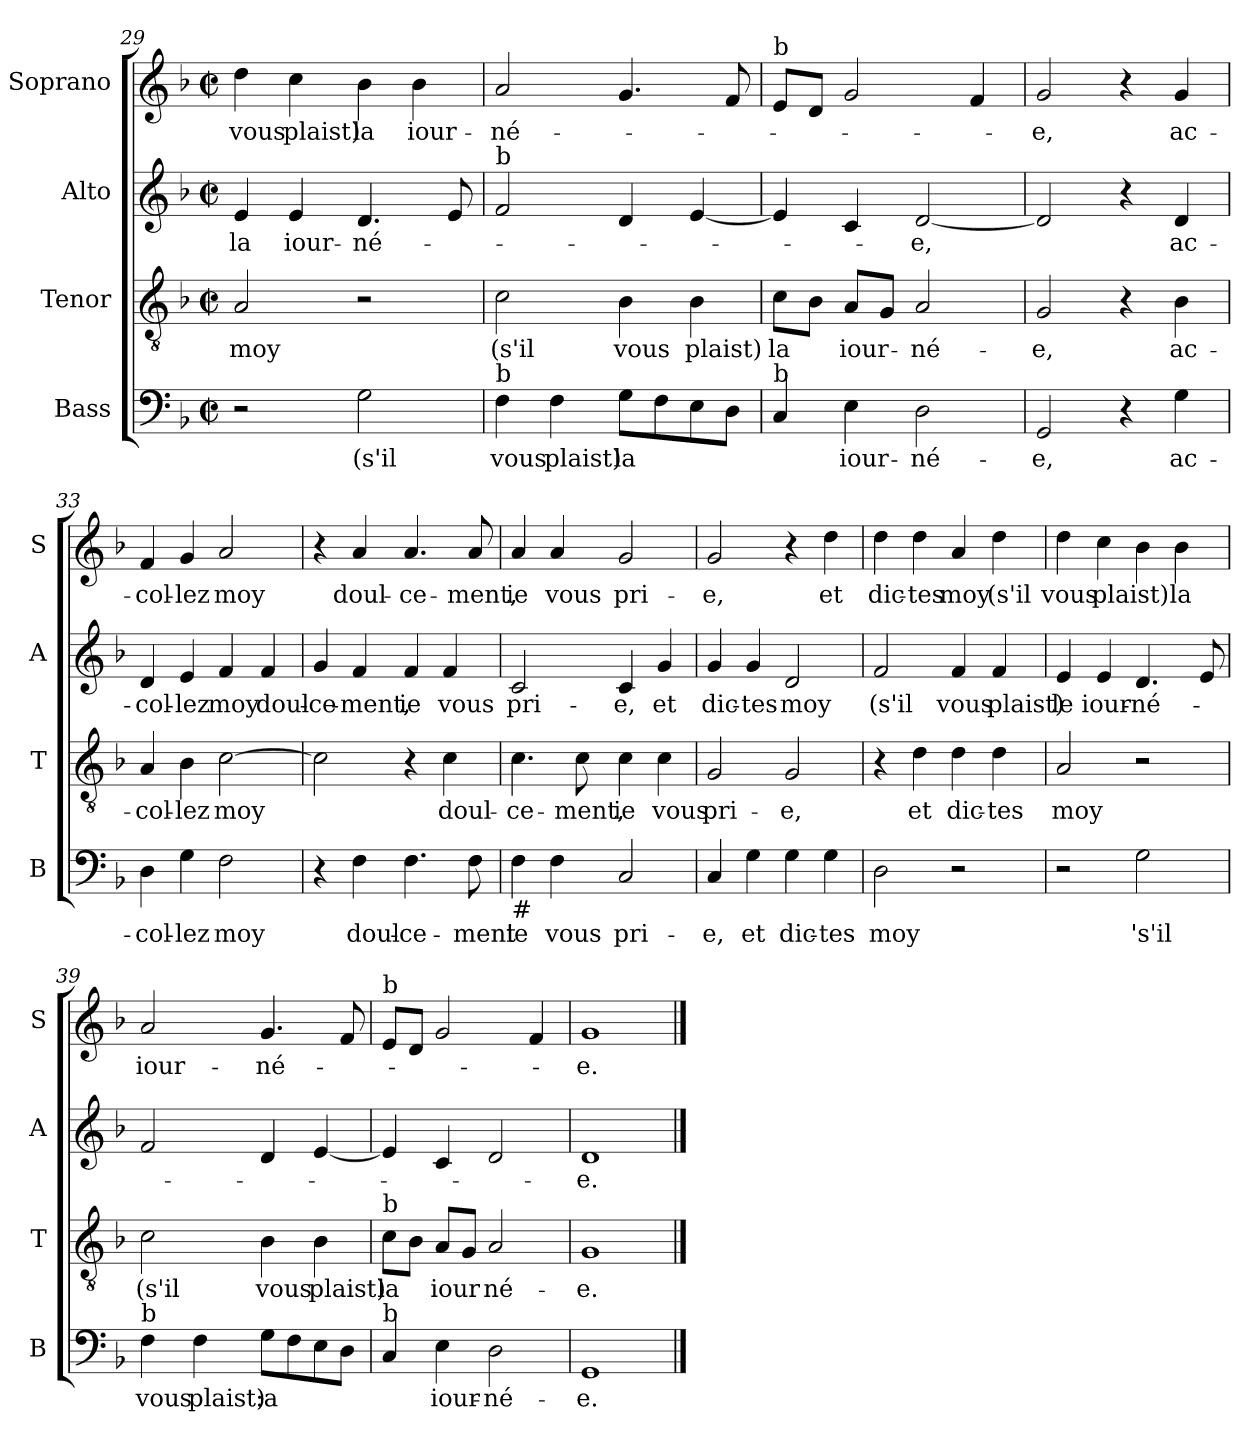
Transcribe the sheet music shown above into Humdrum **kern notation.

**kern	**text	**kern	**text	**kern	**text	**kern	**text
*part4	*part4	*part3	*part3	*part2	*part2	*part1	*part1
*staff4	*staff4	*staff3	*staff3	*staff2	*staff2	*staff1	*staff1
*I"Bass	*	*I"Tenor	*	*I"Alto	*	*I"Soprano	*
*I'B	*	*I'T	*	*I'A	*	*I'S	*
*clefF4	*	*clefGv2	*	*clefG2	*	*clefG2	*
*k[b-]	*	*k[b-]	*	*k[b-]	*	*k[b-]	*
*M2/2	*	*M2/2	*	*M2/2	*	*M2/2	*
*met(c|)	*	*met(c|)	*	*met(c|)	*	*met(c|)	*
=29	=29	=29	=29	=29	=29	=29	=29
!	!	!	!LO:LY:b	!	!LO:LY:b	!	!LO:LY:b
2r	.	2A/	moy	4e/	la	4dd\	vous
!	!	!	!	!	!LO:LY:b	!	!LO:LY:b
.	.	.	.	4e/	iour-	4cc\	plaist)
!	!LO:LY:b	!	!	!	!LO:LY:b	!	!LO:LY:b
2G\	(s'il	2r	.	4.d/	-né-	4b-\	la
!	!	!	!	!	!	!	!LO:LY:b
.	.	.	.	.	.	4b-\	iour-
.	.	.	.	8e/	.	.	.
=30	=30	=30	=30	=30	=30	=30	=30
!	!	!	!	!LO:TX:a:t=b	!	!	!
!LO:TX:a:t=b	!	!	!	!	!	!	!
!	!LO:LY:b	!	!LO:LY:b	!	!	!	!LO:LY:b
4F\	vous	2c\	(s'il	2f/	.	2a/	-né-
!	!LO:LY:b	!	!	!	!	!	!
4F\	plaist)	.	.	.	.	.	.
!	!LO:LY:b	!	!LO:LY:b	!	!	!	!
8GL	la	4B-\	vous	4d/	.	4.g/	.
8F	.	.	.	.	.	.	.
!	!	!	!LO:LY:b	!	!	!	!
8E	.	4B-\	plaist)	[4e/	.	.	.
8DJ	.	.	.	.	.	8f/	.
!!LO:LB:g=z
=31	=31	=31	=31	=31	=31	=31	=31
!	!	!	!	!	!	!LO:TX:a:t=b	!
!LO:TX:a:t=b	!	!	!	!	!	!	!
!	!	!	!LO:LY:b	!	!	!	!
4C/	.	8cL	la	4e/]	.	8eL	.
.	.	8B-J	.	.	.	8dJ	.
!	!LO:LY:b	!	!LO:LY:b	!	!	!	!
4E\	iour-	8AL	iour-	4c/	.	2g/	.
.	.	8GJ	.	.	.	.	.
!	!LO:LY:b	!	!LO:LY:b	!	!LO:LY:b	!	!
2D\	-né-	2A/	-né-	[2d/	-e,	.	.
.	.	.	.	.	.	4f/	.
=32	=32	=32	=32	=32	=32	=32	=32
!	!LO:LY:b	!	!LO:LY:b	!	!	!	!LO:LY:b
2GG/	-e,	2G/	-e,	2d/]	.	2g/	-e,
4r	.	4r	.	4r	.	4r	.
!	!LO:LY:b	!	!LO:LY:b	!	!LO:LY:b	!	!LO:LY:b
4G\	ac-	4B-\	ac-	4d/	ac-	4g/	ac-
=33	=33	=33	=33	=33	=33	=33	=33
!	!LO:LY:b	!	!LO:LY:b	!	!LO:LY:b	!	!LO:LY:b
4D\	-col-	4A/	-col-	4d/	-col-	4f/	-col-
!	!LO:LY:b	!	!LO:LY:b	!	!LO:LY:b	!	!LO:LY:b
4G\	-lez	4B-\	-lez	4e/	-lez	4g/	-lez
!	!LO:LY:b	!	!LO:LY:b	!	!LO:LY:b	!	!LO:LY:b
2F\	moy	[2c\	moy	4f/	moy	2a/	moy
!	!	!	!	!	!LO:LY:b	!	!
.	.	.	.	4f/	doul-	.	.
=34	=34	=34	=34	=34	=34	=34	=34
!	!	!	!	!	!LO:LY:b	!	!
4r	.	2c\]	.	4g/	-ce-	4r	.
!	!LO:LY:b	!	!	!	!LO:LY:b	!	!LO:LY:b
4F\	doul-	.	.	4f/	-ment,	4a/	doul-
!	!LO:LY:b	!	!	!	!LO:LY:b	!	!LO:LY:b
4.F\	-ce-	4r	.	4f/	ie	4.a/	-ce-
!	!	!	!LO:LY:b	!	!LO:LY:b	!	!
.	.	4c\	doul-	4f/	vous	.	.
!	!LO:LY:b	!	!	!	!	!	!LO:LY:b
8F\	-ment	.	.	.	.	8a/	-ment,
=35	=35	=35	=35	=35	=35	=35	=35
!LO:TX:b:t=#	!	!	!	!	!	!	!
!	!LO:LY:b	!	!LO:LY:b	!	!LO:LY:b	!	!LO:LY:b
4F\	ie	4.c\	-ce-	2c/	pri-	4a/	ie
!	!LO:LY:b	!	!	!	!	!	!LO:LY:b
4F\	vous	.	.	.	.	4a/	vous
!	!	!	!LO:LY:b	!	!	!	!
.	.	8c\	-ment,	.	.	.	.
!	!LO:LY:b	!	!LO:LY:b	!	!LO:LY:b	!	!LO:LY:b
2C/	pri-	4c\	ie	4c/	-e,	2g/	pri-
!	!	!	!LO:LY:b	!	!LO:LY:b	!	!
.	.	4c\	vous	4g/	et	.	.
!!LO:LB:g=z
=36	=36	=36	=36	=36	=36	=36	=36
!	!LO:LY:b	!	!LO:LY:b	!	!LO:LY:b	!	!LO:LY:b
4C/	-e,	2G/	pri-	4g/	dic-	2g/	-e,
!	!LO:LY:b	!	!	!	!LO:LY:b	!	!
4G\	et	.	.	4g/	-tes	.	.
!	!LO:LY:b	!	!LO:LY:b	!	!LO:LY:b	!	!
4G\	dic-	2G/	-e,	2d/	moy	4r	.
!	!LO:LY:b	!	!	!	!	!	!LO:LY:b
4G\	-tes	.	.	.	.	4dd\	et
=37	=37	=37	=37	=37	=37	=37	=37
!	!LO:LY:b	!	!	!	!LO:LY:b	!	!LO:LY:b
2D\	moy	4r	.	2f/	(s'il	4dd\	dic-
!	!	!	!LO:LY:b	!	!	!	!LO:LY:b
.	.	4d\	et	.	.	4dd\	-tes
!	!	!	!LO:LY:b	!	!LO:LY:b	!	!LO:LY:b
2r	.	4d\	dic-	4f/	vous	4a/	moy
!	!	!	!LO:LY:b	!	!LO:LY:b	!	!LO:LY:b
.	.	4d\	-tes	4f/	plaist)	4dd\	(s'il
=38	=38	=38	=38	=38	=38	=38	=38
!	!	!	!LO:LY:b	!	!LO:LY:b	!	!LO:LY:b
2r	.	2A/	moy	4e/	le	4dd\	vous
!	!	!	!	!	!LO:LY:b	!	!LO:LY:b
.	.	.	.	4e/	iour-	4cc\	plaist)
!	!LO:LY:b	!	!	!	!LO:LY:b	!	!
2G\	's'il	2r	.	4.d/	-né-	4b-\	.
!	!	!	!	!	!	!	!LO:LY:b
.	.	.	.	.	.	4b-\	la
.	.	.	.	8e/	.	.	.
=39	=39	=39	=39	=39	=39	=39	=39
!LO:TX:a:t=b	!	!	!	!	!	!	!
!	!LO:LY:b	!	!LO:LY:b	!	!	!	!LO:LY:b
4F\	vous	2c\	(s'il	2f/	.	2a/	iour-
!	!LO:LY:b	!	!	!	!	!	!
4F\	plaist)	.	.	.	.	.	.
!	!LO:LY:b	!	!LO:LY:b	!	!	!	!LO:LY:b
8GL	:a	4B-\	vous	4d/	.	4.g/	-né-
8F	.	.	.	.	.	.	.
!	!	!	!LO:LY:b	!	!	!	!
8E	.	4B-\	plaist)	[4e/	.	.	.
8DJ	.	.	.	.	.	8f/	.
=40	=40	=40	=40	=40	=40	=40	=40
!	!	!	!	!	!	!LO:TX:a:t=b	!
!	!	!LO:TX:a:t=b	!	!	!	!	!
!LO:TX:a:t=b	!	!	!	!	!	!	!
!	!	!	!LO:LY:b	!	!	!	!
4C/	.	8cL	la	4e/]	.	8eL	.
.	.	8B-J	.	.	.	8dJ	.
!	!LO:LY:b	!	!LO:LY:b	!	!	!	!
4E\	iour-	8AL	iour	4c/	.	2g/	.
.	.	8GJ	.	.	.	.	.
!	!LO:LY:b	!	!LO:LY:b	!	!	!	!
2D\	-né-	2A/	né-	2d/	.	.	.
.	.	.	.	.	.	4f/	.
=41	=41	=41	=41	=41	=41	=41	=41
!	!LO:LY:b	!	!LO:LY:b	!	!LO:LY:b	!	!LO:LY:b
1GG	-e.	1G	-e.	1d	-e.	1g	-e.
==	==	==	==	==	==	==	==
*-	*-	*-	*-	*-	*-	*-	*-
